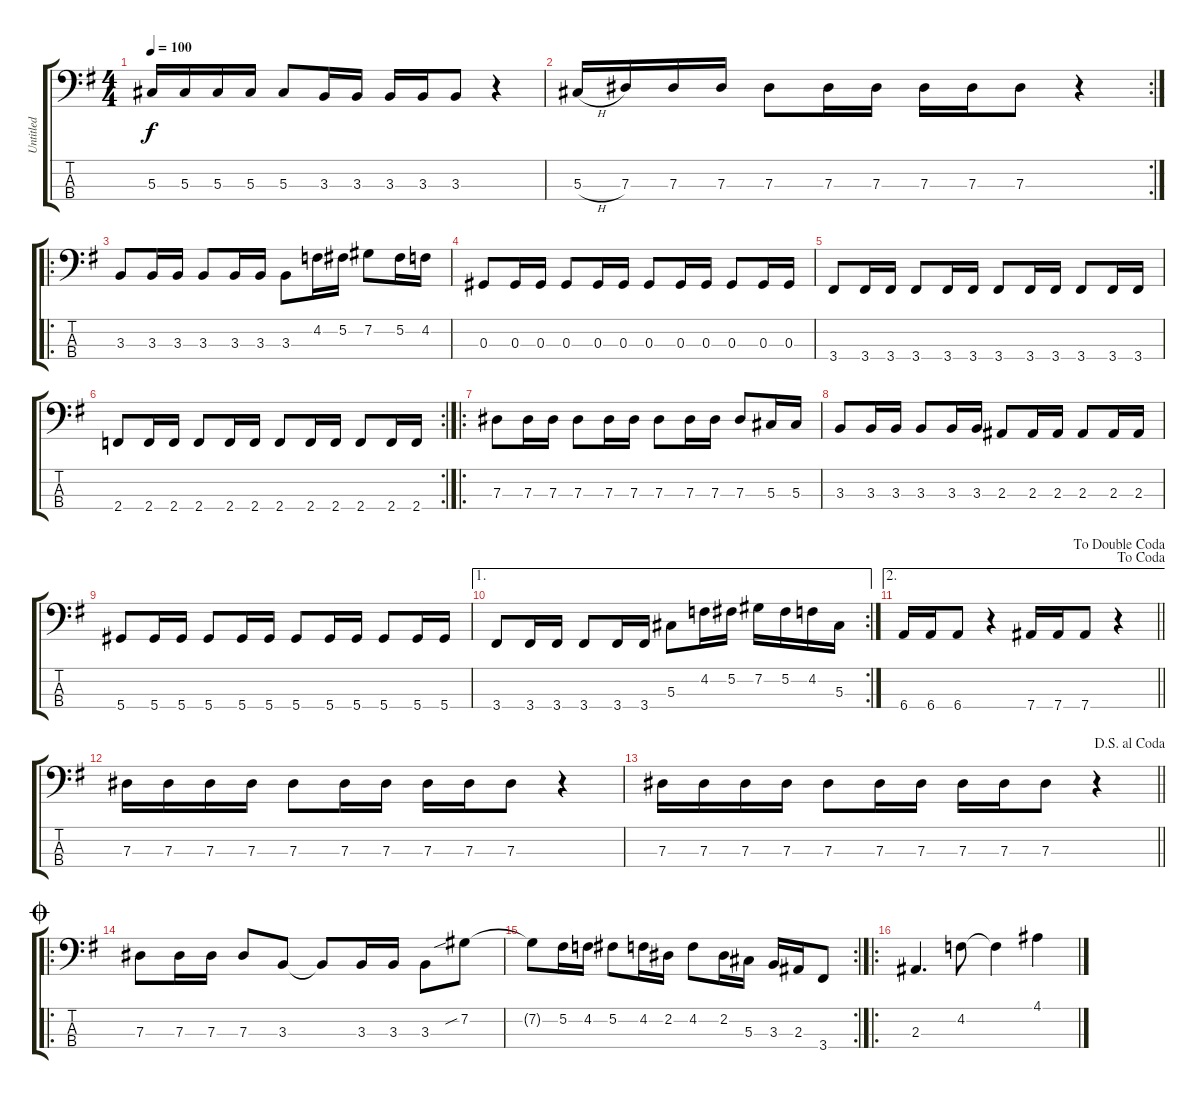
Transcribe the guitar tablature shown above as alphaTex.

\track ("Untitled" "Untitled") {instrument electricbassfinger}
\staff {score tabs}
\tuning (Gb2 Db2 Ab1 Eb1) {hide}
\ts (4 4)
\tempo 100
\clef f4
\ks g
5.3.16{dy f} 5.3.16 5.3.16 5.3.16 5.3.8 3.3.16 3.3.16 3.3.16 3.3.16 3.3.8 r.4 |
\rc 2
5.3{h}.16 7.3.16 7.3.16 7.3.16 7.3.8 7.3.16 7.3.16 7.3.16 7.3.16 7.3.8 r.4 |
\ro
3.3.8 3.3.16 3.3.16 3.3.8 3.3.16 3.3.16 3.3.8 4.2.16 5.2.16 7.2.8 5.2.16 4.2.16 |
0.3.8 0.3.16 0.3.16 0.3.8 0.3.16 0.3.16 0.3.8 0.3.16 0.3.16 0.3.8 0.3.16 0.3.16 |
3.4.8 3.4.16 3.4.16 3.4.8 3.4.16 3.4.16 3.4.8 3.4.16 3.4.16 3.4.8 3.4.16 3.4.16 |
\rc 2
2.4.8 2.4.16 2.4.16 2.4.8 2.4.16 2.4.16 2.4.8 2.4.16 2.4.16 2.4.8 2.4.16 2.4.16 |
\ro
7.3.8 7.3.16 7.3.16 7.3.8 7.3.16 7.3.16 7.3.8 7.3.16 7.3.16 7.3.8 5.3.16 5.3.16 |
3.3.8 3.3.16 3.3.16 3.3.8 3.3.16 3.3.16 2.3.8 2.3.16 2.3.16 2.3.8 2.3.16 2.3.16 |
5.4.8 5.4.16 5.4.16 5.4.8 5.4.16 5.4.16 5.4.8 5.4.16 5.4.16 5.4.8 5.4.16 5.4.16 |
\ae 1
\rc 2
3.4.8 3.4.16 3.4.16 3.4.8 3.4.16 3.4.16 5.3.8 4.2.16 5.2.16 7.2.16 5.2.16 4.2.16 5.3.16 |
\ae 2
\jump dacoda
\jump dadoublecoda
\barLineRight lightlight
6.4.16 6.4.16 6.4.8 r.4 7.4.16 7.4.16 7.4.8 r.4 |
7.3.16 7.3.16 7.3.16 7.3.16 7.3.8 7.3.16 7.3.16 7.3.16 7.3.16 7.3.8 r.4 |
\jump dalsegnoalcoda
\barLineRight lightlight
7.3.16 7.3.16 7.3.16 7.3.16 7.3.8 7.3.16 7.3.16 7.3.16 7.3.16 7.3.8 r.4 |
\ro
\jump coda
7.3.8 7.3.16 7.3.16 7.3.8 3.3.8 3.3{t}.8 3.3.16 3.3.16 3.3.8 7.2{sib}.8 |
\rc 2
7.2{t}.8 5.2.16 4.2.16 5.2.8 4.2.16 2.2.16 4.2.8 2.2.16 5.3.16 3.3.16 2.3.16 3.4.8 |
\ro
2.3.4{d} 4.2.8 4.2{t}.4 4.1.4
